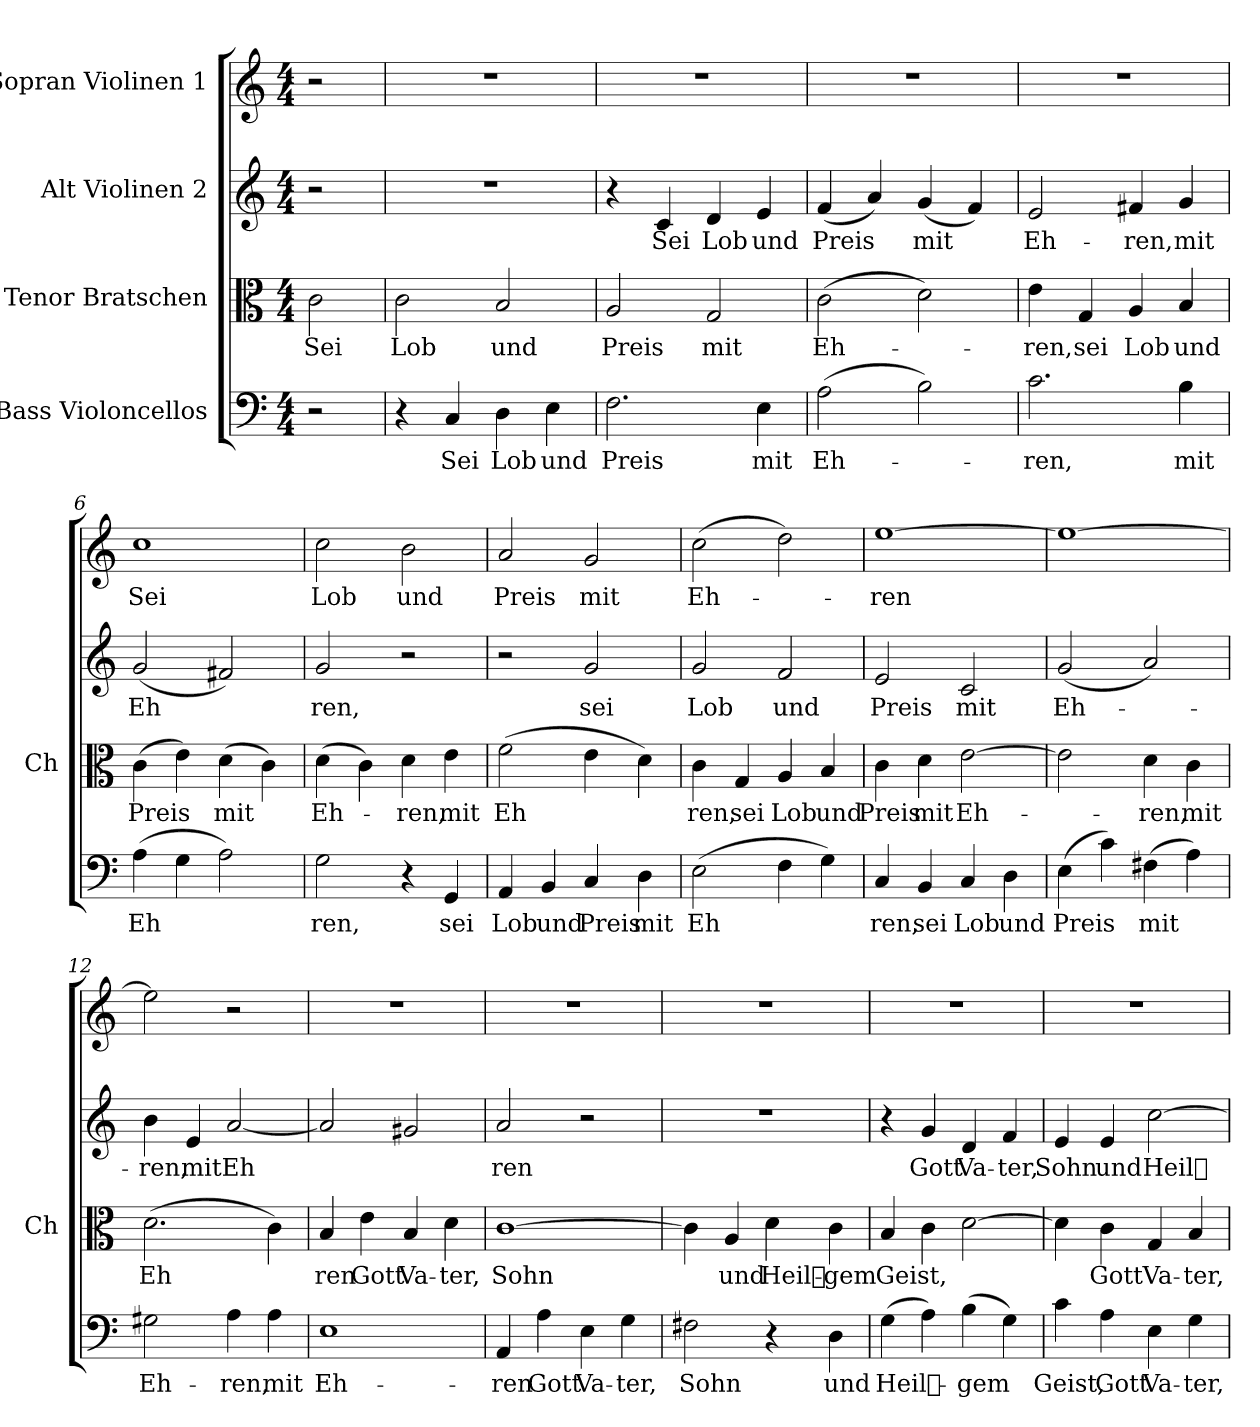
**kern	**text	**kern	**text	**kern	**text	**kern	**text
*part4	*part4	*part3	*part3	*part2	*part2	*part1	*part1
*staff4	*staff4	*staff3	*staff3	*staff2	*staff2	*staff1	*staff1
*I"Bass Violoncellos	*	*I"Tenor Bratschen	*	*I"Alt Violinen 2	*	*I"Sopran Violinen 1	*
*	*	*I'Ch	*	*	*	*	*
*clefF4	*	*clefC3	*	*clefG2	*	*clefG2	*
*k[]	*	*k[]	*	*k[]	*	*k[]	*
*M4/4	*	*M4/4	*	*M4/4	*	*M4/4	*
=1	=1	=1	=1	=1	=1	=1	=1
!	!	!	!LO:LY:b	!	!	!	!
2r	.	2c\	Sei	2r	.	2r	.
=2	=2	=2	=2	=2	=2	=2	=2
!	!	!	!LO:LY:b	!	!	!	!
4r	.	2c\	Lob	1r	.	1r	.
!	!LO:LY:b	!	!	!	!	!	!
4C/	Sei	.	.	.	.	.	.
!	!LO:LY:b	!	!LO:LY:b	!	!	!	!
4D\	Lob	2B/	und	.	.	.	.
!	!LO:LY:b	!	!	!	!	!	!
4E\	und	.	.	.	.	.	.
=3	=3	=3	=3	=3	=3	=3	=3
!	!LO:LY:b	!	!LO:LY:b	!	!	!	!
2.F\	Preis	2A/	Preis	4r	.	1r	.
!	!	!	!	!	!LO:LY:b	!	!
.	.	.	.	4c/	Sei	.	.
!	!	!	!LO:LY:b	!	!LO:LY:b	!	!
.	.	2G/	mit	4d/	Lob	.	.
!	!LO:LY:b	!	!	!	!LO:LY:b	!	!
4E\	mit	.	.	4e/	und	.	.
=4	=4	=4	=4	=4	=4	=4	=4
!	!LO:LY:b	!	!LO:LY:b	!	!LO:LY:b	!	!
(>2A\	Eh-	(>2c\	Eh-	(<4f/	Preis	1r	.
.	.	.	.	4a/)	.	.	.
!	!	!	!	!	!LO:LY:b	!	!
2B\)	.	2d\)	.	(<4g/	mit	.	.
.	.	.	.	4f/)	.	.	.
=5	=5	=5	=5	=5	=5	=5	=5
!	!LO:LY:b	!	!LO:LY:b	!	!LO:LY:b	!	!
2.c\	ren,	4e\	ren,	2e/	Eh-	1r	.
!	!	!	!LO:LY:b	!	!	!	!
.	.	4G/	sei	.	.	.	.
!	!	!	!LO:LY:b	!	!LO:LY:b	!	!
.	.	4A/	Lob	4f#X/	ren,	.	.
!	!LO:LY:b	!	!LO:LY:b	!	!LO:LY:b	!	!
4B\	mit	4B/	und	4g/	mit	.	.
=6	=6	=6	=6	=6	=6	=6	=6
!	!LO:LY:b	!	!LO:LY:b	!	!LO:LY:b	!	!LO:LY:b
(>4A\	Eh	(>4c\	Preis	(<2g/	Eh	1cc	Sei
4G\	.	4e\)	.	.	.	.	.
!	!LO:LY:b	!	!LO:LY:b	!	!LO:LY:b	!	!
2A\)	-	(>4d\	mit	2f#X/)	-	.	.
.	.	4c\)	.	.	.	.	.
=7	=7	=7	=7	=7	=7	=7	=7
!	!LO:LY:b	!	!LO:LY:b	!	!LO:LY:b	!	!LO:LY:b
2G\	ren,	(>4d\	Eh-	2g/	ren,	2cc\	Lob
.	.	4c\)	.	.	.	.	.
!	!	!	!LO:LY:b	!	!	!	!LO:LY:b
4r	.	4d\	ren,	2r	.	2b\	und
!	!LO:LY:b	!	!LO:LY:b	!	!	!	!
4GG/	sei	4e\	mit	.	.	.	.
!!LO:LB:g=z
=8	=8	=8	=8	=8	=8	=8	=8
!	!LO:LY:b	!	!LO:LY:b	!	!	!	!LO:LY:b
4AA/	Lob	(>2f\	Eh	2r	.	2a/	Preis
!	!LO:LY:b	!	!	!	!	!	!
4BB/	und	.	.	.	.	.	.
!	!LO:LY:b	!	!	!	!LO:LY:b	!	!LO:LY:b
4C/	Preis	4e\	.	2g/	sei	2g/	mit
!	!LO:LY:b	!	!	!	!	!	!
4D\	mit	4d\)	.	.	.	.	.
=9	=9	=9	=9	=9	=9	=9	=9
!	!LO:LY:b	!	!LO:LY:b	!	!LO:LY:b	!	!LO:LY:b
(>2E\	Eh	4c\	ren,	2g/	Lob	(>2cc\	Eh-
!	!	!	!LO:LY:b	!	!	!	!
.	.	4G/	sei	.	.	.	.
!	!	!	!LO:LY:b	!	!LO:LY:b	!	!
4F\	.	4A/	Lob	2f/	und	2dd\)	.
!	!	!	!LO:LY:b	!	!	!	!
4G\)	.	4B/	und	.	.	.	.
=10	=10	=10	=10	=10	=10	=10	=10
!	!LO:LY:b	!	!LO:LY:b	!	!LO:LY:b	!	!LO:LY:b
4C/	ren,	4c\	Preis	2e/	Preis	[1ee	ren
!	!LO:LY:b	!	!LO:LY:b	!	!	!	!
4BB/	sei	4d\	mit	.	.	.	.
!	!LO:LY:b	!	!LO:LY:b	!	!LO:LY:b	!	!
4C/	Lob	[2e\	Eh-	2c/	mit	.	.
!	!LO:LY:b	!	!	!	!	!	!
4D\	und	.	.	.	.	.	.
=11	=11	=11	=11	=11	=11	=11	=11
!	!LO:LY:b	!	!	!	!LO:LY:b	!	!LO:LY:b
(>4E\	Preis	2e\]	.	(<2g/	Eh-	1ee_	-
4c\)	.	.	.	.	.	.	.
!	!LO:LY:b	!	!LO:LY:b	!	!	!	!
(>4F#X\	mit	4d\	ren,	2a/)	.	.	.
!	!	!	!LO:LY:b	!	!	!	!
4A\)	.	4c\	mit	.	.	.	.
=12	=12	=12	=12	=12	=12	=12	=12
!	!LO:LY:b	!	!LO:LY:b	!	!LO:LY:b	!	!LO:LY:b
2G#X\	Eh-	(>2.d\	Eh	4b\	ren,	2ee\]	-
!	!	!	!	!	!LO:LY:b	!	!
.	.	.	.	4e/	mit	.	.
!	!LO:LY:b	!	!	!	!LO:LY:b	!	!
4A\	ren,	.	.	[2a/	Eh-	2r	.
!	!LO:LY:b	!	!LO:LY:b	!	!	!	!
4A\	mit	4c\)	-	.	.	.	.
=13	=13	=13	=13	=13	=13	=13	=13
!	!LO:LY:b	!	!LO:LY:b	!	!	!	!
1E	Eh-	4B/	ren	2a/]	.	1r	.
!	!	!	!LO:LY:b	!	!	!	!
.	.	4e\	Gott	.	.	.	.
!	!	!	!LO:LY:b	!	!LO:LY:b	!	!
.	.	4B/	Va-	2g#X/	-	.	.
!	!	!	!LO:LY:b	!	!	!	!
.	.	4d\	ter,	.	.	.	.
!!LO:PB:g=z
=14	=14	=14	=14	=14	=14	=14	=14
!	!LO:LY:b	!	!LO:LY:b	!	!LO:LY:b	!	!
4AA/	ren	[1c	Sohn	2a/	ren	1r	.
!	!LO:LY:b	!	!	!	!	!	!
4A\	Gott	.	.	.	.	.	.
!	!LO:LY:b	!	!	!	!	!	!
4E\	Va-	.	.	2r	.	.	.
!	!LO:LY:b	!	!	!	!	!	!
4G\	ter,	.	.	.	.	.	.
=15	=15	=15	=15	=15	=15	=15	=15
!	!LO:LY:b	!	!	!	!	!	!
2F#X\	Sohn	4c\]	.	1r	.	1r	.
!	!	!	!LO:LY:b	!	!	!	!
.	.	4A/	und	.	.	.	.
!	!	!	!LO:LY:b	!	!	!	!
4r	.	4d\	Heil-	.	.	.	.
!	!LO:LY:b	!	!LO:LY:b	!	!	!	!
4D\	und	4c\	gem	.	.	.	.
=16	=16	=16	=16	=16	=16	=16	=16
!	!LO:LY:b	!	!LO:LY:b	!	!	!	!
(>4G\	Heil-	4B/	Geist,	4r	.	1r	.
!	!	!	!	!	!LO:LY:b	!	!
4A\)	.	4c\	.	4g/	Gott	.	.
!	!LO:LY:b	!	!	!	!LO:LY:b	!	!
(>4B\	gem	[2d\	.	4d/	Va-	.	.
!	!	!	!	!	!LO:LY:b	!	!
4G\)	.	.	.	4f/	ter,	.	.
=17	=17	=17	=17	=17	=17	=17	=17
!	!LO:LY:b	!	!	!	!LO:LY:b	!	!
4c\	Geist,	4d\]	.	4e/	Sohn	1r	.
!	!LO:LY:b	!	!LO:LY:b	!	!LO:LY:b	!	!
4A\	Gott	4c\	Gott	4e/	und	.	.
!	!LO:LY:b	!	!LO:LY:b	!	!LO:LY:b	!	!
4E\	Va-	4G/	Va-	[2cc\	Heil	.	.
!	!LO:LY:b	!	!LO:LY:b	!	!	!	!
4G\	ter,	4B/	ter,	.	.	.	.
=	=	=	=	=	=	=	=
*-	*-	*-	*-	*-	*-	*-	*-
